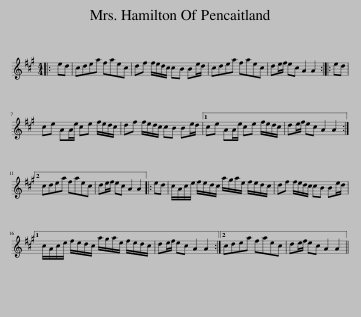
X:1
L:1/8
M:4/4
I:linebreak $
K:A
V:1 treble
V:1
|: ed | cdea faec | df f/e/d/c/ cB Be/d/ | cdea faec | de/f/ ec A2 A2 :: %5
 ed |$ ce AA/e/ ce f/e/d/c/ | df f/e/d/c/ cB Be/d/ |1 ce AA/e/ ce f/e/d/c/ | de/f/ ec A2 A2 :|2$ %10
 cdea faec | de/f/ ec A2 A2 |: ed | c/A/c/e/ f/e/d/c/ a/g/a/e/ f/e/d/c/ | df f/e/d/c/ cB Be/d/ |1$ %15
 c/A/c/e/ f/e/d/c/ a/g/a/e/ f/e/d/c/ | de/f/ ec A2 A2 :|2 cdea faec | de/f/ ec A2 A2 || %19
